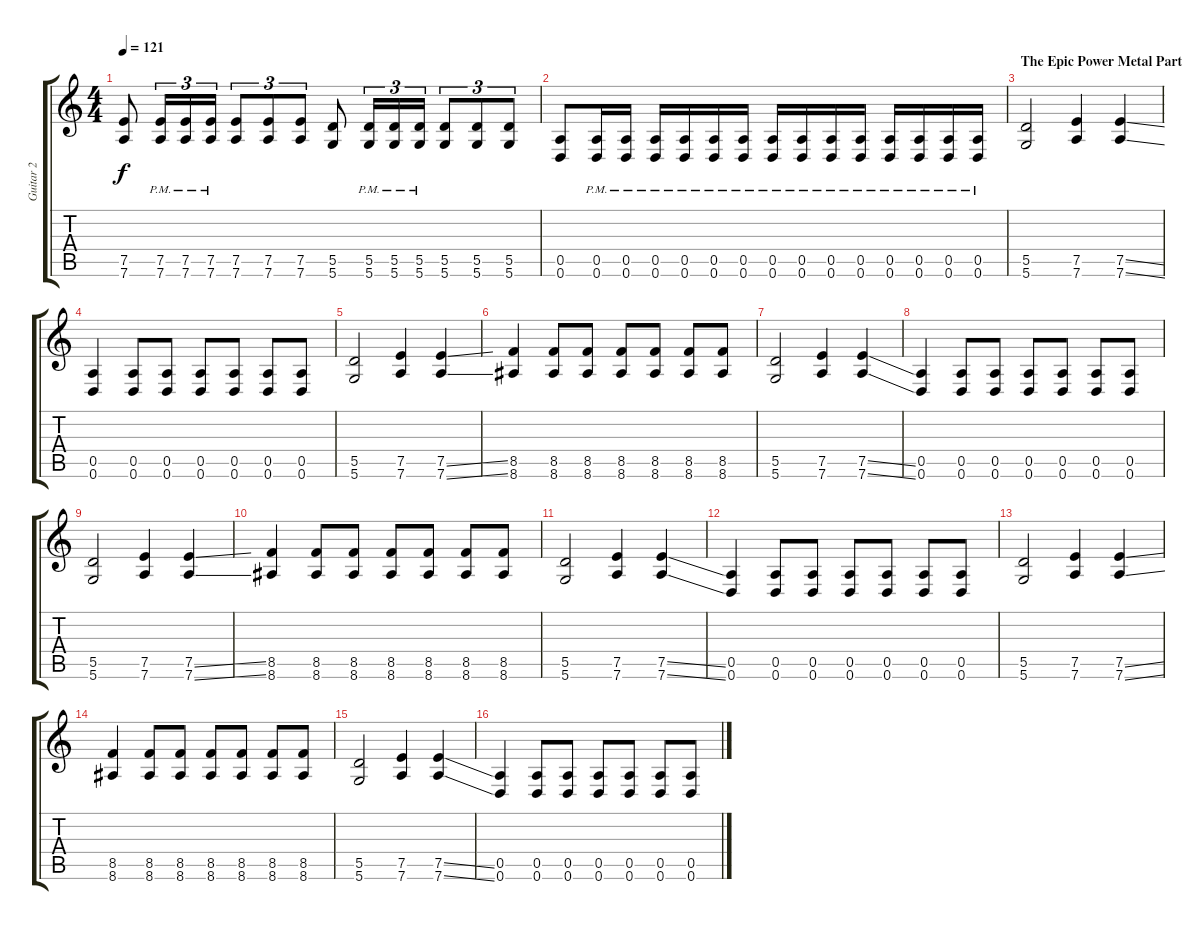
\track ("Guitar 2" "Guitar 2") {instrument distortionguitar}
\staff {score tabs}
\tuning (E4 B3 G3 D3 A2 D2) {hide}
\ts (4 4)
\tempo 121
\clef g2
\ks c
(7.5 7.6).8{dy f} (7.5{pm} 7.6{pm}).16{tu (3 2)} (7.5{pm} 7.6{pm}).16{tu (3 2)} (7.5{pm} 7.6{pm}).16{tu (3 2)} (7.5 7.6).8{tu (3 2)} (7.5 7.6).8{tu (3 2)} (7.5 7.6).8{tu (3 2)} (5.5 5.6).8 (5.5{pm} 5.6{pm}).16{tu (3 2)} (5.5{pm} 5.6{pm}).16{tu (3 2)} (5.5{pm} 5.6{pm}).16{tu (3 2)} (5.5 5.6).8{tu (3 2)} (5.5 5.6).8{tu (3 2)} (5.5 5.6).8{tu (3 2)} |
(0.5 0.6).8 (0.5{pm} 0.6{pm}).16 (0.5{pm} 0.6{pm}).16 (0.5{pm} 0.6{pm}).16 (0.5{pm} 0.6{pm}).16 (0.5{pm} 0.6{pm}).16 (0.5{pm} 0.6{pm}).16 (0.5{pm} 0.6{pm}).16 (0.5{pm} 0.6{pm}).16 (0.5{pm} 0.6{pm}).16 (0.5{pm} 0.6{pm}).16 (0.5{pm} 0.6{pm}).16 (0.5{pm} 0.6{pm}).16 (0.5{pm} 0.6{pm}).16 (0.5{pm} 0.6{pm}).16 |
\section ("" "The Epic Power Metal Part")
(5.5 5.6).2{balance 8} (7.5 7.6).4 (7.5{ss} 7.6{ss}).4 |
(0.5 0.6).4 (0.5 0.6).8 (0.5 0.6).8 (0.5 0.6).8 (0.5 0.6).8 (0.5 0.6).8 (0.5 0.6).8 |
(5.5 5.6).2 (7.5 7.6).4 (7.5{ss} 7.6{ss}).4 |
(8.5 8.6).4 (8.5 8.6).8 (8.5 8.6).8 (8.5 8.6).8 (8.5 8.6).8 (8.5 8.6).8 (8.5 8.6).8 |
(5.5 5.6).2 (7.5 7.6).4 (7.5{ss} 7.6{ss}).4 |
(0.5 0.6).4 (0.5 0.6).8 (0.5 0.6).8 (0.5 0.6).8 (0.5 0.6).8 (0.5 0.6).8 (0.5 0.6).8 |
(5.5 5.6).2 (7.5 7.6).4 (7.5{ss} 7.6{ss}).4 |
(8.5 8.6).4 (8.5 8.6).8 (8.5 8.6).8 (8.5 8.6).8 (8.5 8.6).8 (8.5 8.6).8 (8.5 8.6).8 |
(5.5 5.6).2 (7.5 7.6).4 (7.5{ss} 7.6{ss}).4 |
(0.5 0.6).4 (0.5 0.6).8 (0.5 0.6).8 (0.5 0.6).8 (0.5 0.6).8 (0.5 0.6).8 (0.5 0.6).8 |
(5.5 5.6).2 (7.5 7.6).4 (7.5{ss} 7.6{ss}).4 |
(8.5 8.6).4 (8.5 8.6).8 (8.5 8.6).8 (8.5 8.6).8 (8.5 8.6).8 (8.5 8.6).8 (8.5 8.6).8 |
(5.5 5.6).2 (7.5 7.6).4 (7.5{ss} 7.6{ss}).4 |
(0.5 0.6).4 (0.5 0.6).8 (0.5 0.6).8 (0.5 0.6).8 (0.5 0.6).8 (0.5 0.6).8 (0.5 0.6).8
